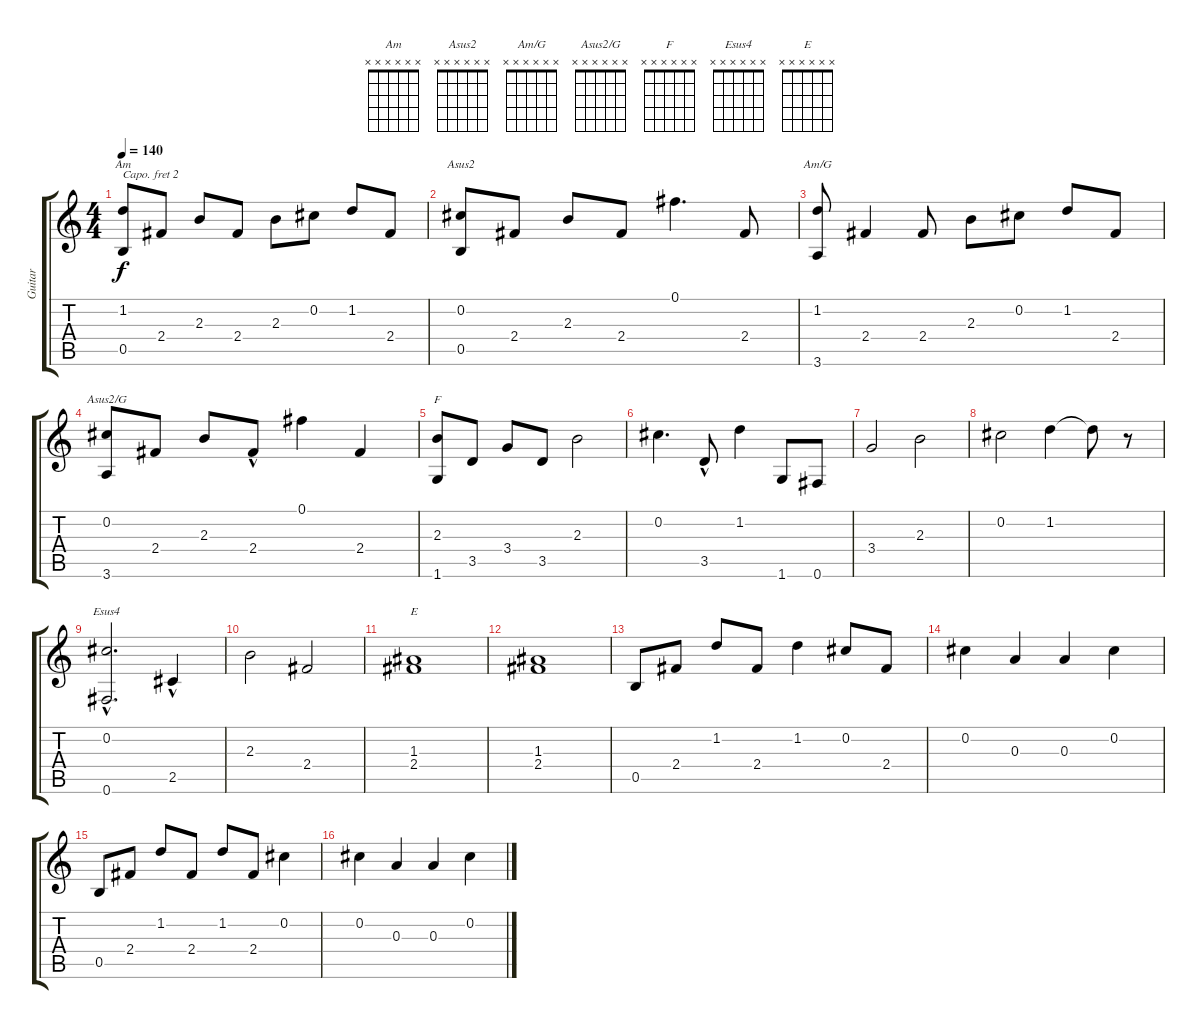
\track ("Guitar" "Guitar") {instrument acousticguitarnylon}
\staff {score tabs}
\capo 2
\tuning (E4 B3 G3 D3 A2 E2) {hide}
\chord ("Am" x x x x x x) {firstfret 0}
\chord ("Asus2" x x x x x x) {firstfret 0}
\chord ("Am/G" x x x x x x) {firstfret 0}
\chord ("Asus2/G" x x x x x x) {firstfret 0}
\chord ("F" x x x x x x) {firstfret 0}
\chord ("Esus4" x x x x x x) {firstfret 0}
\chord ("E" x x x x x x) {firstfret 0}
\ts (4 4)
\tempo 140
\clef g2
\ks c
(1.2 0.5).8{ch "Am" dy f} 2.4.8 2.3.8 2.4.8 2.3.8 0.2.8 1.2.8 2.4.8 |
(0.2 0.5).8{ch "Asus2"} 2.4.8 2.3.8 2.4.8 0.1.4{d} 2.4.8 |
(1.2 3.6).8{ch "Am/G"} 2.4.4 2.4.8 2.3.8 0.2.8 1.2.8 2.4.8 |
(0.2 3.6).8{ch "Asus2/G"} 2.4.8 2.3.8 2.4{hac}.8 0.1.4 2.4.4 |
(2.3 1.6).8{ch "F"} 3.5.8 3.4.8 3.5.8 2.3.2 |
0.2.4{d} 3.5{hac}.8 1.2.4 1.6.8 0.6.8 |
3.4.2 2.3.2 |
0.2.2 1.2.4 1.2{t}.8 r.8 |
(0.2 0.6{hac}).2{d ch "Esus4"} 2.5{hac}.4 |
2.3.2 2.4.2 |
(1.3 2.4).1{ch "E"} |
(1.3 2.4).1 |
0.5.8 2.4.8 1.2.8 2.4.8 1.2.4 0.2.8 2.4.8 |
0.2.4{volume 14} 0.3.4 0.3.4 0.2.4 |
0.5.8{volume 12} 2.4.8 1.2.8 2.4.8 1.2.8 2.4.8 0.2.4 |
0.2.4{volume 10} 0.3.4 0.3.4 0.2.4
